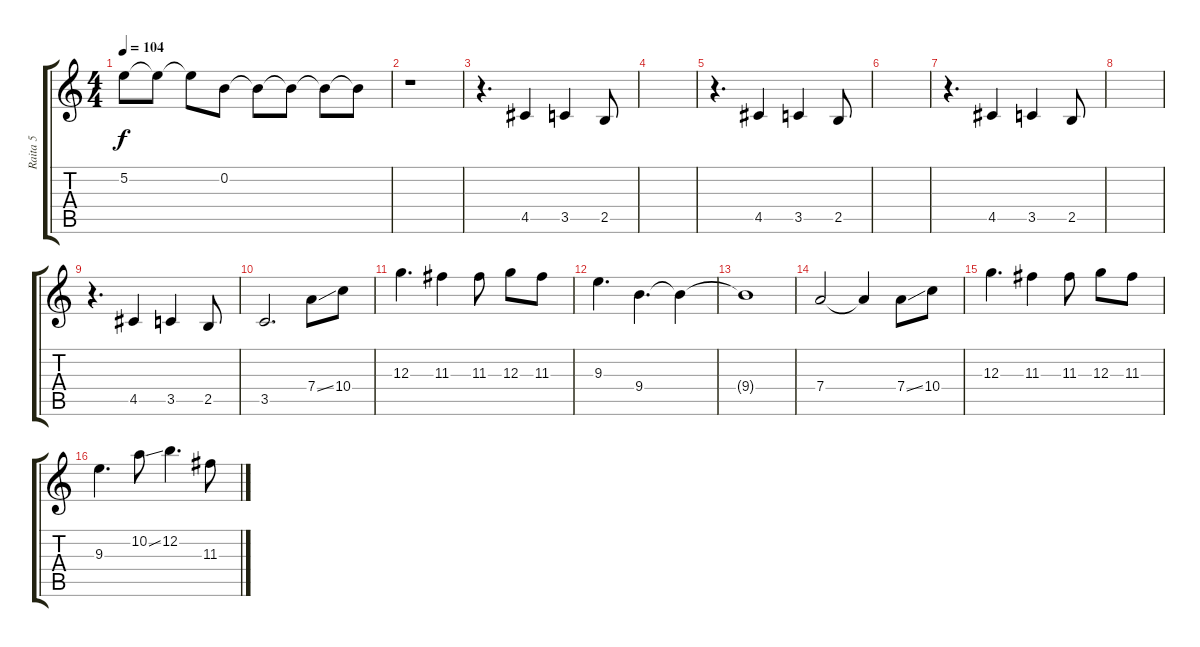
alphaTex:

\track ("Raita 5" "Raita 5") {instrument overdrivenguitar}
\staff {score tabs}
\tuning (E4 B3 G3 D3 A2 E2) {hide}
\ts (4 4)
\tempo 104
\clef g2
\ks c
5.2.8{dy f} 5.2{t}.8 5.2{t}.8 0.2.8 0.2{t}.8 0.2{t}.8 0.2{t}.8 0.2{t}.8 |
r.1 |
r.4{d} 4.5.4 3.5.4 2.5.8 |
|
r.4{d} 4.5.4 3.5.4 2.5.8 |
|
r.4{d} 4.5.4 3.5.4 2.5.8 |
|
r.4{d} 4.5.4 3.5.4 2.5.8 |
3.5.2{d} 7.4{ss}.8 10.4.8 |
12.3.4{d} 11.3.4 11.3.8 12.3.8 11.3.8 |
9.3.4{d} 9.4.4{d} 9.4{t}.4 |
9.4{t}.1{volume 9} |
7.4.2{volume 13} 7.4{t}.4 7.4{ss}.8 10.4.8 |
12.3.4{d} 11.3.4 11.3.8 12.3.8 11.3.8 |
9.3.4{d} 10.2{ss}.8 12.2.4{d} 11.3{ss}.8
